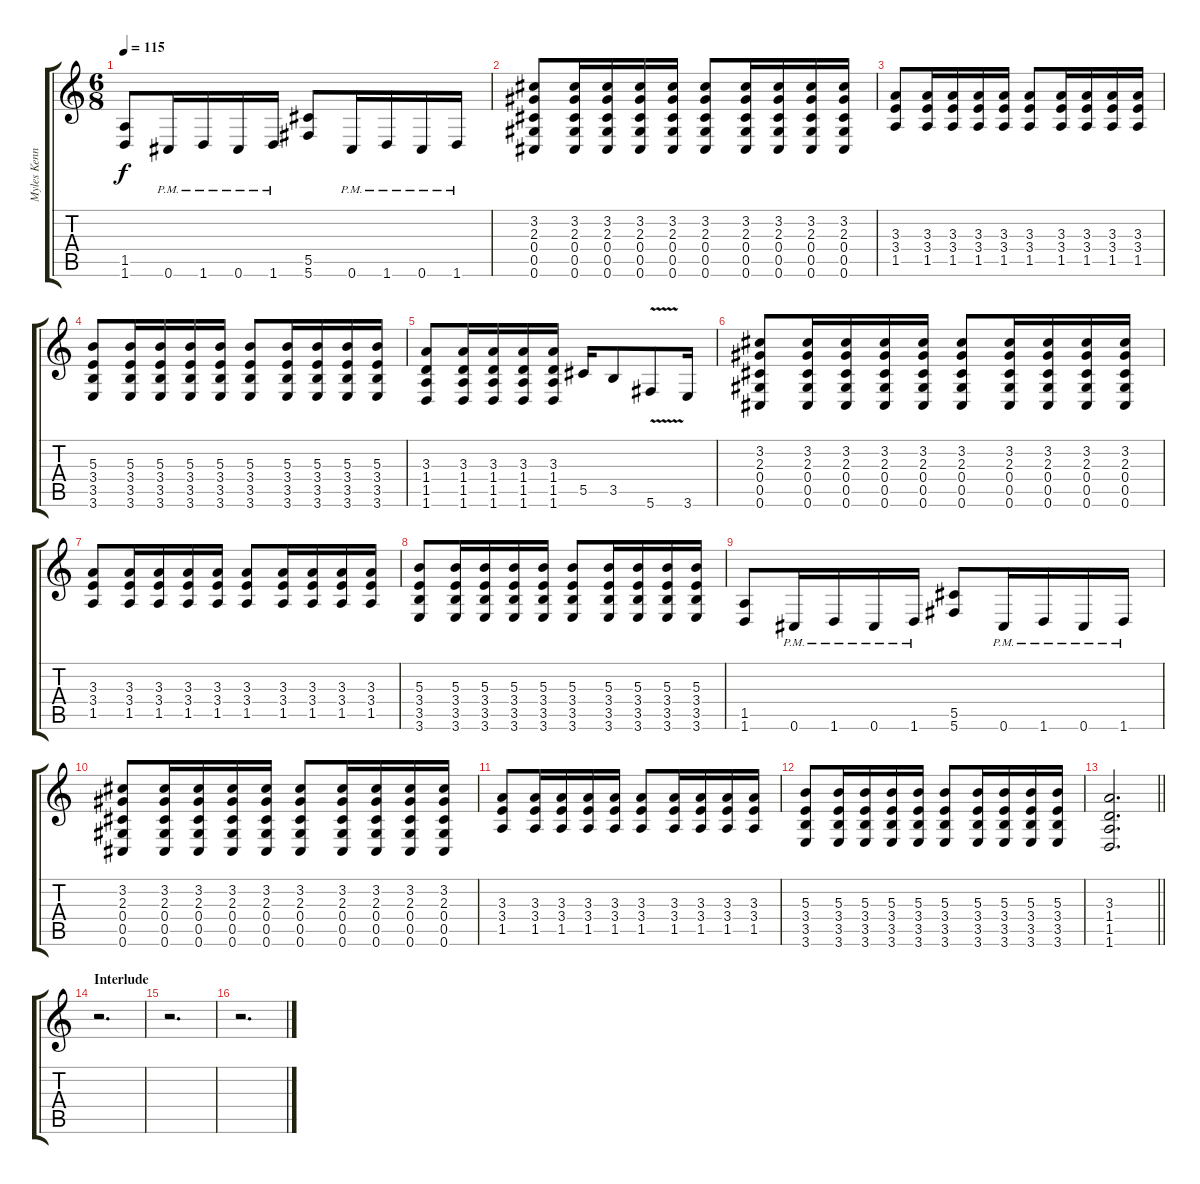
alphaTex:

\track ("Myles Kennedy" "Myles Kenn") {instrument distortionguitar}
\staff {score tabs}
\tuning (Eb4 Bb3 Gb3 Db3 Ab2 Db2) {hide}
\ts (6 8)
\tempo 115
\clef g2
\ks c
(1.5 1.6).8{dy f} 0.6{pm}.16 1.6{pm}.16 0.6{pm}.16 1.6{pm}.16 (5.5 5.6).8 0.6{pm}.16 1.6{pm}.16 0.6{pm}.16 1.6{pm}.16 |
(3.2 2.3 0.4 0.5 0.6).8 (3.2 2.3 0.4 0.5 0.6).16 (3.2 2.3 0.4 0.5 0.6).16 (3.2 2.3 0.4 0.5 0.6).16 (3.2 2.3 0.4 0.5 0.6).16 (3.2 2.3 0.4 0.5 0.6).8 (3.2 2.3 0.4 0.5 0.6).16 (3.2 2.3 0.4 0.5 0.6).16 (3.2 2.3 0.4 0.5 0.6).16 (3.2 2.3 0.4 0.5 0.6).16 |
(3.3 3.4 1.5).8 (3.3 3.4 1.5).16 (3.3 3.4 1.5).16 (3.3 3.4 1.5).16 (3.3 3.4 1.5).16 (3.3 3.4 1.5).8 (3.3 3.4 1.5).16 (3.3 3.4 1.5).16 (3.3 3.4 1.5).16 (3.3 3.4 1.5).16 |
(5.3 3.4 3.5 3.6).8 (5.3 3.4 3.5 3.6).16 (5.3 3.4 3.5 3.6).16 (5.3 3.4 3.5 3.6).16 (5.3 3.4 3.5 3.6).16 (5.3 3.4 3.5 3.6).8 (5.3 3.4 3.5 3.6).16 (5.3 3.4 3.5 3.6).16 (5.3 3.4 3.5 3.6).16 (5.3 3.4 3.5 3.6).16 |
(3.3 1.4 1.5 1.6).8 (3.3 1.4 1.5 1.6).16 (3.3 1.4 1.5 1.6).16 (3.3 1.4 1.5 1.6).16 (3.3 1.4 1.5 1.6).16 5.5.16 3.5.8 5.6{v}.8 3.6.16 |
(3.2 2.3 0.4 0.5 0.6).8 (3.2 2.3 0.4 0.5 0.6).16 (3.2 2.3 0.4 0.5 0.6).16 (3.2 2.3 0.4 0.5 0.6).16 (3.2 2.3 0.4 0.5 0.6).16 (3.2 2.3 0.4 0.5 0.6).8 (3.2 2.3 0.4 0.5 0.6).16 (3.2 2.3 0.4 0.5 0.6).16 (3.2 2.3 0.4 0.5 0.6).16 (3.2 2.3 0.4 0.5 0.6).16 |
(3.3 3.4 1.5).8 (3.3 3.4 1.5).16 (3.3 3.4 1.5).16 (3.3 3.4 1.5).16 (3.3 3.4 1.5).16 (3.3 3.4 1.5).8 (3.3 3.4 1.5).16 (3.3 3.4 1.5).16 (3.3 3.4 1.5).16 (3.3 3.4 1.5).16 |
(5.3 3.4 3.5 3.6).8 (5.3 3.4 3.5 3.6).16 (5.3 3.4 3.5 3.6).16 (5.3 3.4 3.5 3.6).16 (5.3 3.4 3.5 3.6).16 (5.3 3.4 3.5 3.6).8 (5.3 3.4 3.5 3.6).16 (5.3 3.4 3.5 3.6).16 (5.3 3.4 3.5 3.6).16 (5.3 3.4 3.5 3.6).16 |
(1.5 1.6).8 0.6{pm}.16 1.6{pm}.16 0.6{pm}.16 1.6{pm}.16 (5.5 5.6).8 0.6{pm}.16 1.6{pm}.16 0.6{pm}.16 1.6{pm}.16 |
(3.2 2.3 0.4 0.5 0.6).8 (3.2 2.3 0.4 0.5 0.6).16 (3.2 2.3 0.4 0.5 0.6).16 (3.2 2.3 0.4 0.5 0.6).16 (3.2 2.3 0.4 0.5 0.6).16 (3.2 2.3 0.4 0.5 0.6).8 (3.2 2.3 0.4 0.5 0.6).16 (3.2 2.3 0.4 0.5 0.6).16 (3.2 2.3 0.4 0.5 0.6).16 (3.2 2.3 0.4 0.5 0.6).16 |
(3.3 3.4 1.5).8 (3.3 3.4 1.5).16 (3.3 3.4 1.5).16 (3.3 3.4 1.5).16 (3.3 3.4 1.5).16 (3.3 3.4 1.5).8 (3.3 3.4 1.5).16 (3.3 3.4 1.5).16 (3.3 3.4 1.5).16 (3.3 3.4 1.5).16 |
(5.3 3.4 3.5 3.6).8 (5.3 3.4 3.5 3.6).16 (5.3 3.4 3.5 3.6).16 (5.3 3.4 3.5 3.6).16 (5.3 3.4 3.5 3.6).16 (5.3 3.4 3.5 3.6).8 (5.3 3.4 3.5 3.6).16 (5.3 3.4 3.5 3.6).16 (5.3 3.4 3.5 3.6).16 (5.3 3.4 3.5 3.6).16 |
\barLineRight lightlight
(3.3 1.4 1.5 1.6).2{d volume 10} |
\section ("" "Interlude")
r.2{d} |
r.2{d} |
r.2{d}
